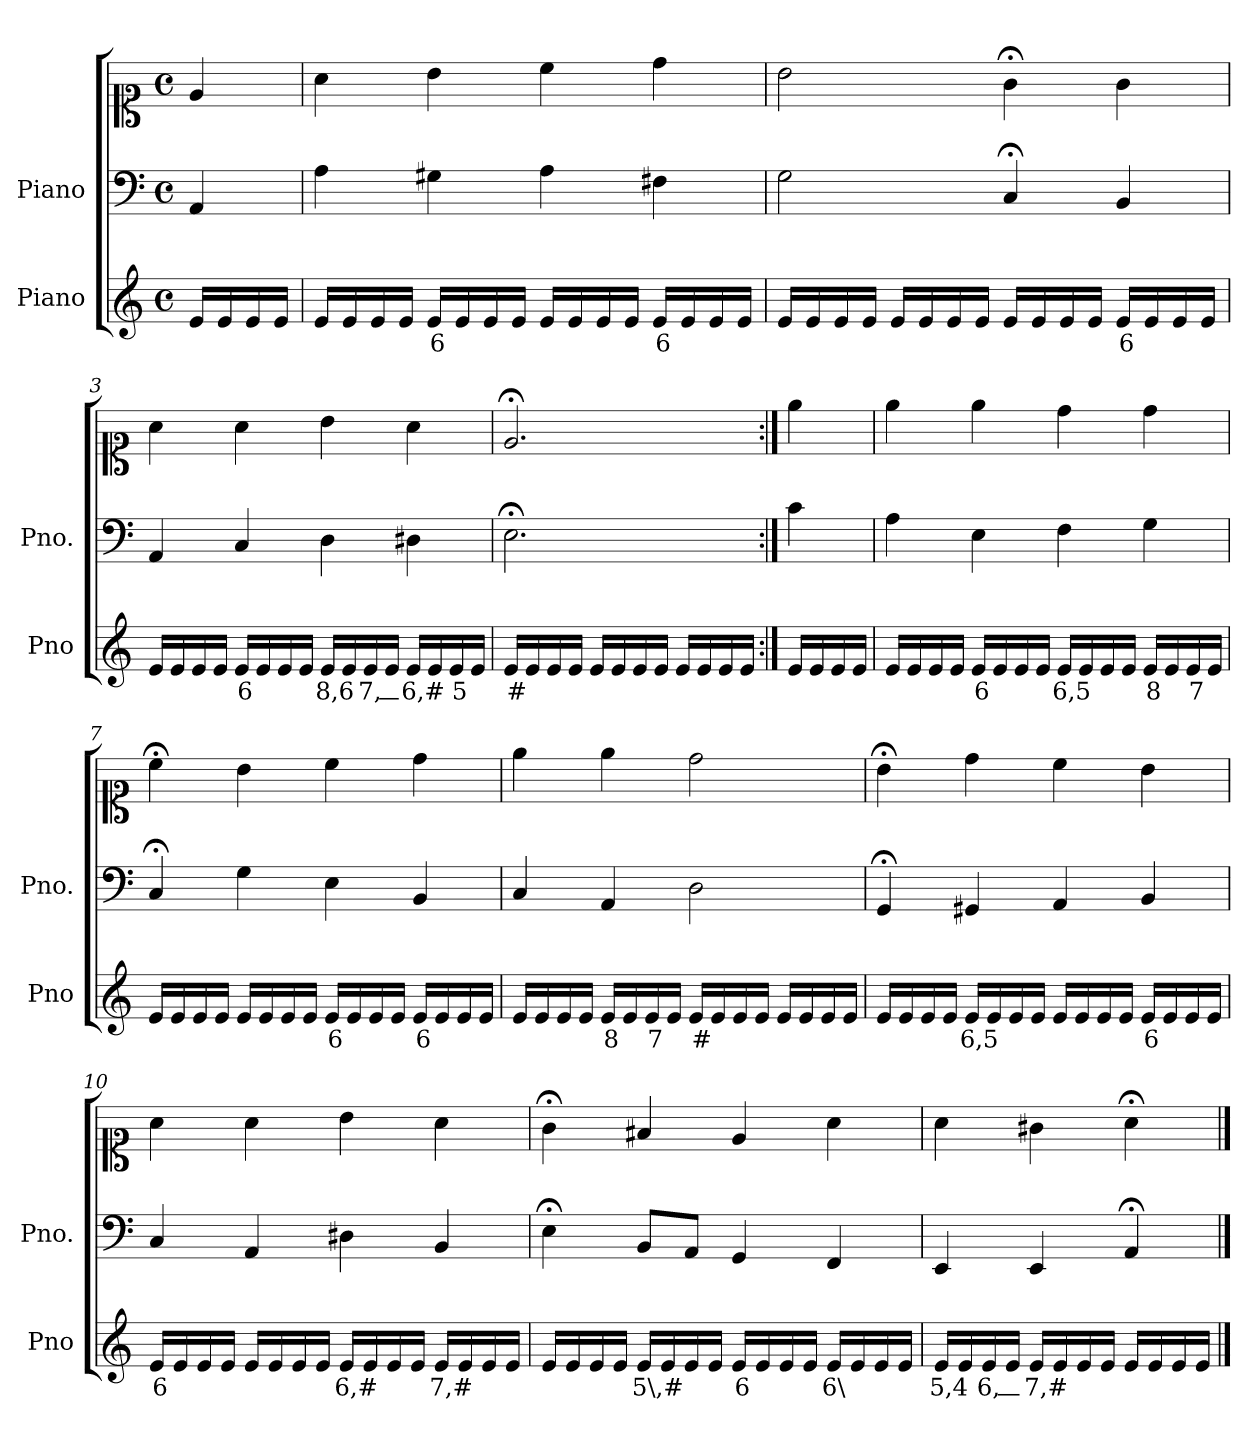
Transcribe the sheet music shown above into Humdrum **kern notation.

**kern	**text	**kern	**kern
*part2	*part2	*part1	*part1
*staff3	*staff3	*staff2	*staff1
*I"Piano	*	*I"Piano	*
*I'Pno	*	*I'Pno.	*
*clefG2	*	*clefF4	*clefC1
*k[]	*	*k[]	*k[]
*M4/4	*	*M4/4	*M4/4
*met(c)	*	*met(c)	*met(c)
=	=	=	=
16e/LL	.	4AA/	4e/
16e/	.	.	.
16e/	.	.	.
16e/JJ	.	.	.
=1	=1	=1	=1
16e/LL	.	4A\	4a\
16e/	.	.	.
16e/	.	.	.
16e/JJ	.	.	.
!	!LO:LY:b	!	!
16e/LL	6	4G#X\	4b\
16e/	.	.	.
16e/	.	.	.
16e/JJ	.	.	.
16e/LL	.	4A\	4cc\
16e/	.	.	.
16e/	.	.	.
16e/JJ	.	.	.
!	!LO:LY:b	!	!
16e/LL	6	4F#X\	4dd\
16e/	.	.	.
16e/	.	.	.
16e/JJ	.	.	.
=2	=2	=2	=2
16e/LL	.	2G\	2b\
16e/	.	.	.
16e/	.	.	.
16e/JJ	.	.	.
16e/LL	.	.	.
16e/	.	.	.
16e/	.	.	.
16e/JJ	.	.	.
16e/LL	.	4C;</	4g;<\
16e/	.	.	.
16e/	.	.	.
16e/JJ	.	.	.
!	!LO:LY:b	!	!
16e/LL	6	4BB/	4g\
16e/	.	.	.
16e/	.	.	.
16e/JJ	.	.	.
=3	=3	=3	=3
16e/LL	.	4AA/	4a\
16e/	.	.	.
16e/	.	.	.
16e/JJ	.	.	.
!	!LO:LY:b	!	!
16e/LL	6	4C/	4a\
16e/	.	.	.
16e/	.	.	.
16e/JJ	.	.	.
!	!LO:LY:b	!	!
16e/LL	8,6	4D\	4b\
16e/	.	.	.
!	!LO:LY:b	!	!
16e/	7,_	.	.
16e/JJ	.	.	.
!	!LO:LY:b	!	!
16e/LL	6,#	4D#X\	4a\
16e/	.	.	.
!	!LO:LY:b	!	!
16e/	5	.	.
16e/JJ	.	.	.
=4	=4	=4	=4
!	!LO:LY:b	!	!
16e/LL	#	2.E;<\	2.e;</
16e/	.	.	.
16e/	.	.	.
16e/JJ	.	.	.
16e/LL	.	.	.
16e/	.	.	.
16e/	.	.	.
16e/JJ	.	.	.
16e/LL	.	.	.
16e/	.	.	.
16e/	.	.	.
16e/JJ	.	.	.
=5:|!	=5:|!	=5:|!	=5:|!
16e/LL	.	4c\	4ee\
16e/	.	.	.
16e/	.	.	.
16e/JJ	.	.	.
=6	=6	=6	=6
16e/LL	.	4A\	4ee\
16e/	.	.	.
16e/	.	.	.
16e/JJ	.	.	.
!	!LO:LY:b	!	!
16e/LL	6	4E\	4ee\
16e/	.	.	.
16e/	.	.	.
16e/JJ	.	.	.
!	!LO:LY:b	!	!
16e/LL	6,5	4F\	4dd\
16e/	.	.	.
16e/	.	.	.
16e/JJ	.	.	.
!	!LO:LY:b	!	!
16e/LL	8	4G\	4dd\
16e/	.	.	.
!	!LO:LY:b	!	!
16e/	7	.	.
16e/JJ	.	.	.
=7	=7	=7	=7
16e/LL	.	4C;</	4cc;<\
16e/	.	.	.
16e/	.	.	.
16e/JJ	.	.	.
16e/LL	.	4G\	4b\
16e/	.	.	.
16e/	.	.	.
16e/JJ	.	.	.
!	!LO:LY:b	!	!
16e/LL	6	4E\	4cc\
16e/	.	.	.
16e/	.	.	.
16e/JJ	.	.	.
!	!LO:LY:b	!	!
16e/LL	6	4BB/	4dd\
16e/	.	.	.
16e/	.	.	.
16e/JJ	.	.	.
=8	=8	=8	=8
16e/LL	.	4C/	4ee\
16e/	.	.	.
16e/	.	.	.
16e/JJ	.	.	.
!	!LO:LY:b	!	!
16e/LL	8	4AA/	4ee\
16e/	.	.	.
!	!LO:LY:b	!	!
16e/	7	.	.
16e/JJ	.	.	.
!	!LO:LY:b	!	!
16e/LL	#	2D\	2dd\
16e/	.	.	.
16e/	.	.	.
16e/JJ	.	.	.
16e/LL	.	.	.
16e/	.	.	.
16e/	.	.	.
16e/JJ	.	.	.
=9	=9	=9	=9
16e/LL	.	4GG;</	4b;<\
16e/	.	.	.
16e/	.	.	.
16e/JJ	.	.	.
!	!LO:LY:b	!	!
16e/LL	6,5	4GG#X/	4dd\
16e/	.	.	.
16e/	.	.	.
16e/JJ	.	.	.
16e/LL	.	4AA/	4cc\
16e/	.	.	.
16e/	.	.	.
16e/JJ	.	.	.
!	!LO:LY:b	!	!
16e/LL	6	4BB/	4b\
16e/	.	.	.
16e/	.	.	.
16e/JJ	.	.	.
=10	=10	=10	=10
!	!LO:LY:b	!	!
16e/LL	6	4C/	4a\
16e/	.	.	.
16e/	.	.	.
16e/JJ	.	.	.
16e/LL	.	4AA/	4a\
16e/	.	.	.
16e/	.	.	.
16e/JJ	.	.	.
!	!LO:LY:b	!	!
16e/LL	6,#	4D#X\	4b\
16e/	.	.	.
16e/	.	.	.
16e/JJ	.	.	.
!	!LO:LY:b	!	!
16e/LL	7,#	4BB/	4a\
16e/	.	.	.
16e/	.	.	.
16e/JJ	.	.	.
=11	=11	=11	=11
16e/LL	.	4E;<\	4g;<\
16e/	.	.	.
16e/	.	.	.
16e/JJ	.	.	.
!	!LO:LY:b	!	!
16e/LL	5\,#	8BB/L	4f#X/
16e/	.	.	.
16e/	.	8AA/J	.
16e/JJ	.	.	.
!	!LO:LY:b	!	!
16e/LL	6	4GG/	4e/
16e/	.	.	.
16e/	.	.	.
16e/JJ	.	.	.
!	!LO:LY:b	!	!
16e/LL	6\	4FF/	4a\
16e/	.	.	.
16e/	.	.	.
16e/JJ	.	.	.
=12	=12	=12	=12
!	!LO:LY:b	!	!
16e/LL	5,4	4EE/	4a\
16e/	.	.	.
!	!LO:LY:b	!	!
16e/	6,_	.	.
16e/JJ	.	.	.
!	!LO:LY:b	!	!
16e/LL	7,#	4EE/	4g#X\
16e/	.	.	.
16e/	.	.	.
16e/JJ	.	.	.
16e/LL	.	4AA;</	4a;<\
16e/	.	.	.
16e/	.	.	.
16e/JJ	.	.	.
==	==	==	==
*-	*-	*-	*-
